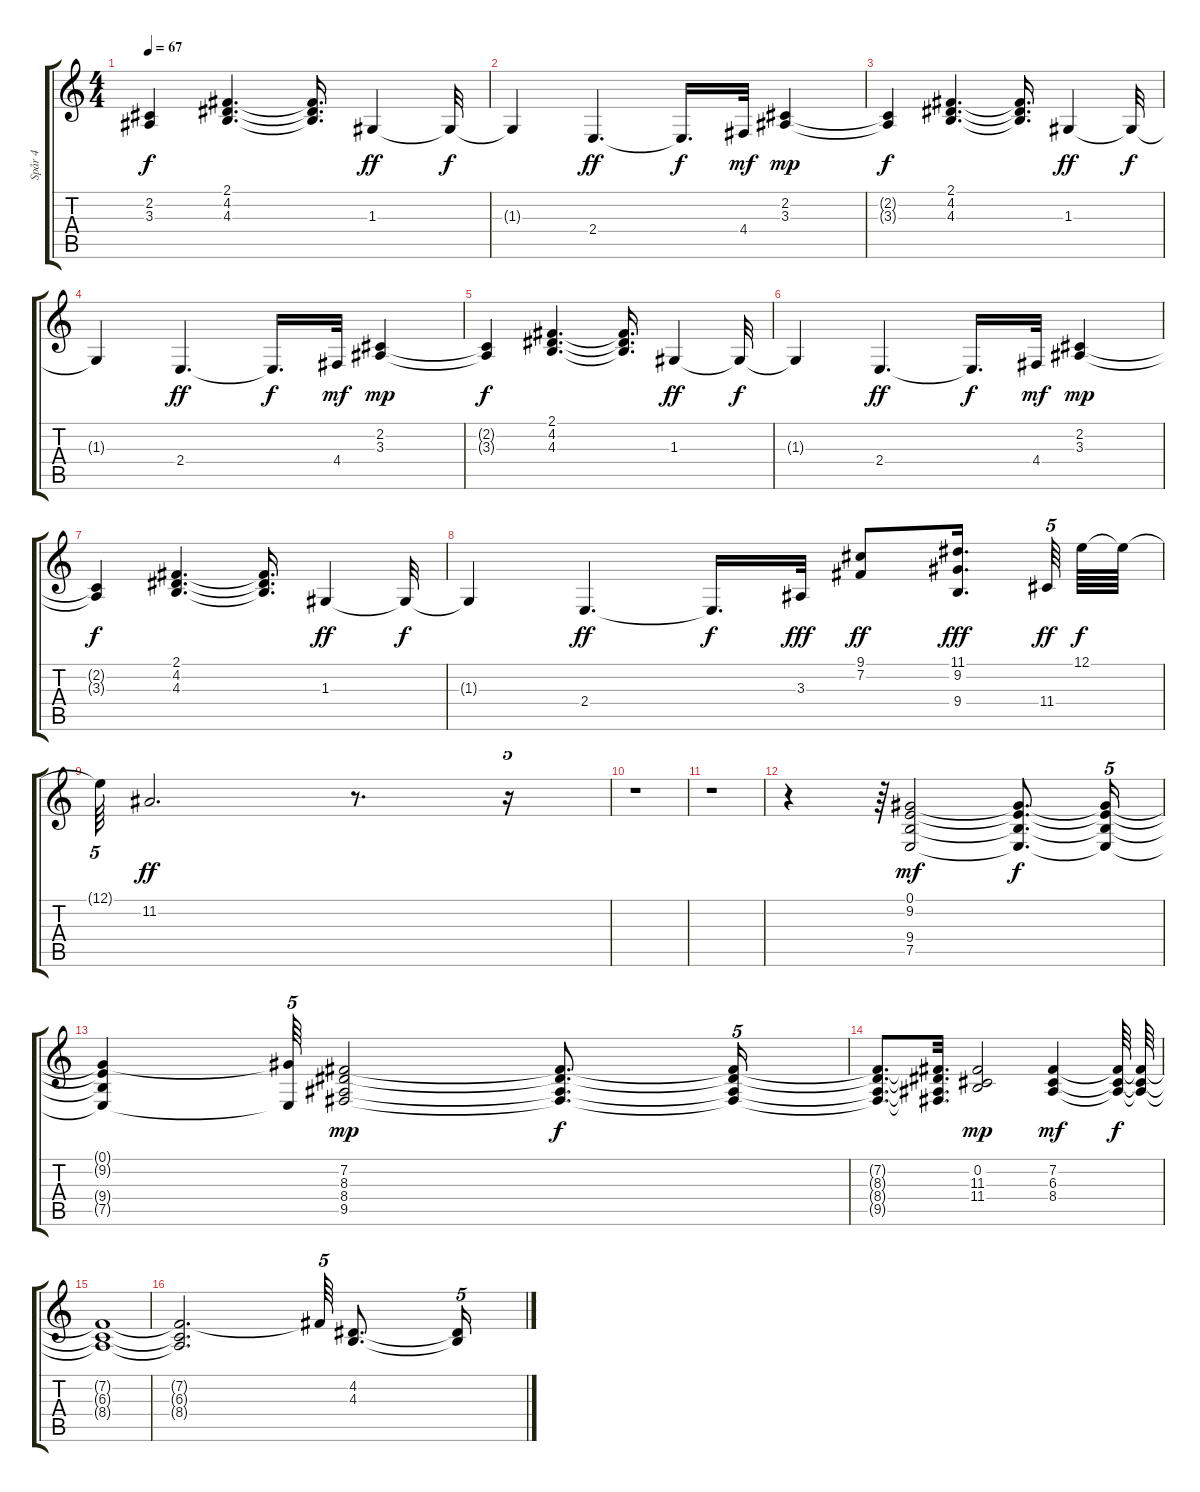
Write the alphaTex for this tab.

\track ("Spår 4" "Spår 4") {instrument stringensemble2}
\staff {score tabs}
\tuning (E4 B3 G3 D3 A2 E2) {hide}
\ts (4 4)
\tempo 67
\clef g2
\ks c
(2.2{t} 3.3{t}).4{dy f} (2.1 4.2 4.3).4{d} (2.1{t} 4.2{t} 4.3{t}).16{d} 1.3.4{dy ff} 1.3{t}.32{dy f} |
1.3{t}.4 2.4.4{d dy ff} 2.4{t}.16{d dy f} 4.4.32{dy mf} (2.2 3.3).4{dy mp} |
(2.2{t} 3.3{t}).4{dy f} (2.1 4.2 4.3).4{d} (2.1{t} 4.2{t} 4.3{t}).16{d} 1.3.4{dy ff} 1.3{t}.32{dy f} |
1.3{t}.4 2.4.4{d dy ff} 2.4{t}.16{d dy f} 4.4.32{dy mf} (2.2 3.3).4{dy mp} |
(2.2{t} 3.3{t}).4{dy f} (2.1 4.2 4.3).4{d} (2.1{t} 4.2{t} 4.3{t}).16{d} 1.3.4{dy ff} 1.3{t}.32{dy f} |
1.3{t}.4 2.4.4{d dy ff} 2.4{t}.16{d dy f} 4.4.32{dy mf} (2.2 3.3).4{dy mp} |
(2.2{t} 3.3{t}).4{dy f} (2.1 4.2 4.3).4{d} (2.1{t} 4.2{t} 4.3{t}).16{d} 1.3.4{dy ff} 1.3{t}.32{dy f} |
1.3{t}.4 2.4.4{d dy ff} 2.4{t}.16{d dy f} 3.3.32{dy fff} (9.1 7.2).8{dy ff} (11.1 9.2 9.4).16{d dy fff} 11.4.64{tu (5 4) dy ff} 12.1.64{dy f} 12.1{t}.64 |
12.1{t}.64{tu (5 4)} 11.2.2{d dy ff} r.8{d} r.16{tu (5 4)} |
r.1 |
r.1 |
r.4 r.64{tu (5 4)} (0.1 9.2 9.4 7.5).2{dy mf} (0.1{t} 9.2{t} 9.4{t} 7.5{t}).8{d dy f} (0.1{t} 9.2{t} 9.4{t} 7.5{t}).16{tu (5 4)} |
(0.1{t} 9.2{t} 9.4{t} 7.5{t}).4 (9.2{t} 7.5{t}).64{tu (5 4)} (7.2 8.3 8.4 9.5).2{dy mp} (7.2{t} 8.3{t} 8.4{t} 9.5{t}).8{d dy f} (7.2{t} 8.3{t} 8.4{t} 9.5{t}).16{tu (5 4)} |
(7.2{t} 8.3{t} 8.4{t} 9.5{t}).8{d} (7.2{t} 8.3{t} 8.4{t} 9.5{t}).32{d} (0.2 11.3 11.4).2{dy mp} (7.2 6.3 8.4).4{dy mf} (7.2{t} 6.3{t} 8.4{t}).64{dy f} (7.2{t} 6.3{t} 8.4{t}).64 |
(7.2{t} 6.3{t} 8.4{t}).1 |
(7.2{t} 6.3{t} 8.4{t}).2{d} 7.2{t}.64{tu (5 4)} (4.2 4.3).8{d} (4.2{t} 4.3{t}).16{tu (5 4)}
